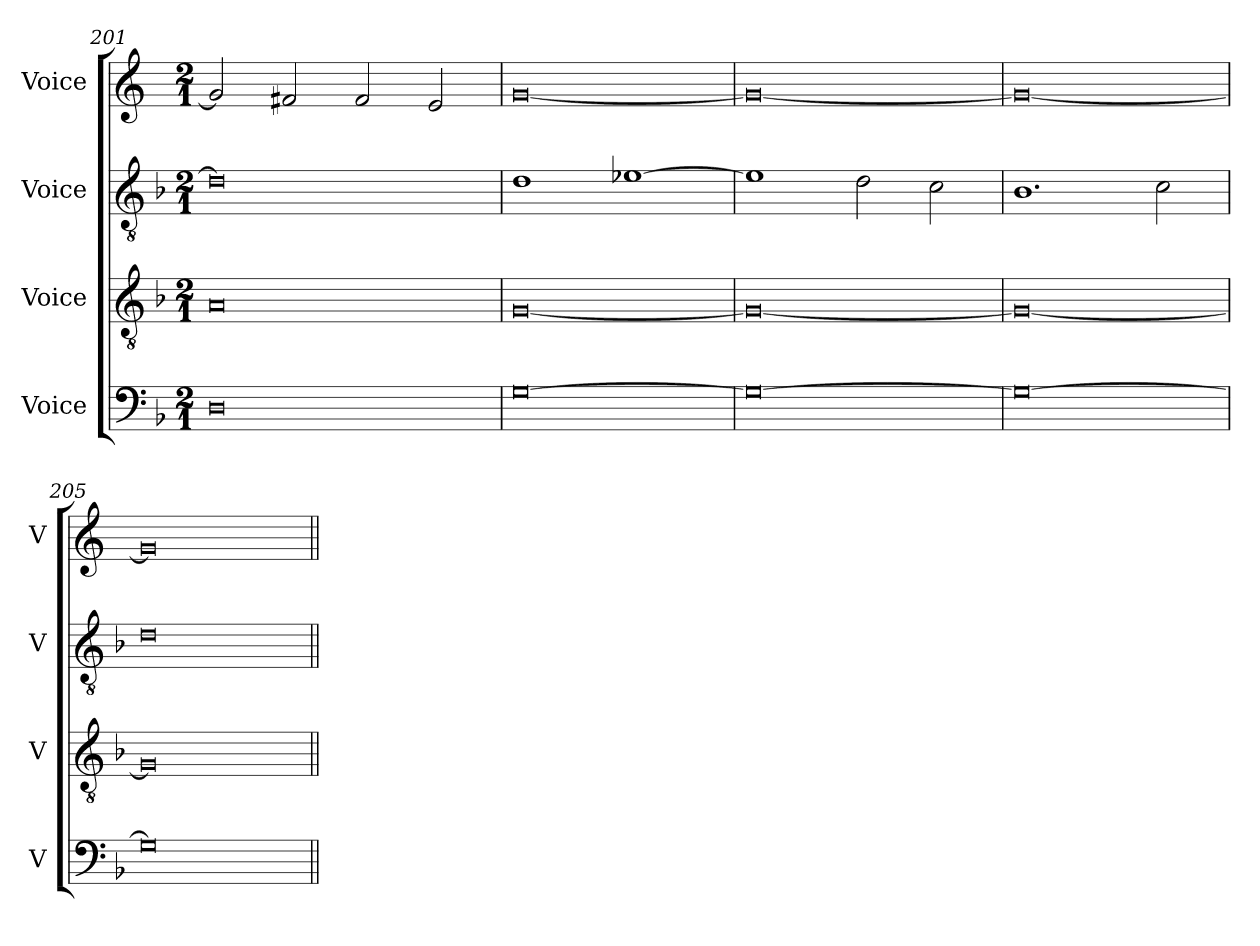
**kern	**kern	**kern	**kern
*part4	*part3	*part2	*part1
*staff4	*staff3	*staff2	*staff1
*I"Voice	*I"Voice	*I"Voice	*I"Voice
*I'V	*I'V	*I'V	*I'V
*clefF4	*clefGv2	*clefGv2	*clefG2
*k[b-]	*k[b-]	*k[b-]	*k[]
*M2/1	*M2/1	*M2/1	*M2/1
=201	=201	=201	=201
0D	0A	0d]	2g/]
.	.	.	2f#X/
.	.	.	2f#/
.	.	.	2e/
=202	=202	=202	=202
[0G	[0G	1d	[0g
.	.	[1e-X	.
!!LO:LB:g=z
=203	=203	=203	=203
0G_	0G_	1e-]	0g_
.	.	2d\	.
.	.	2c\	.
=204	=204	=204	=204
0G_	0G_	1.B-	0g_
.	.	2c\	.
=205	=205	=205	=205
0G]	0G]	0d	0g]
=||	=||	=||	=||
*-	*-	*-	*-
